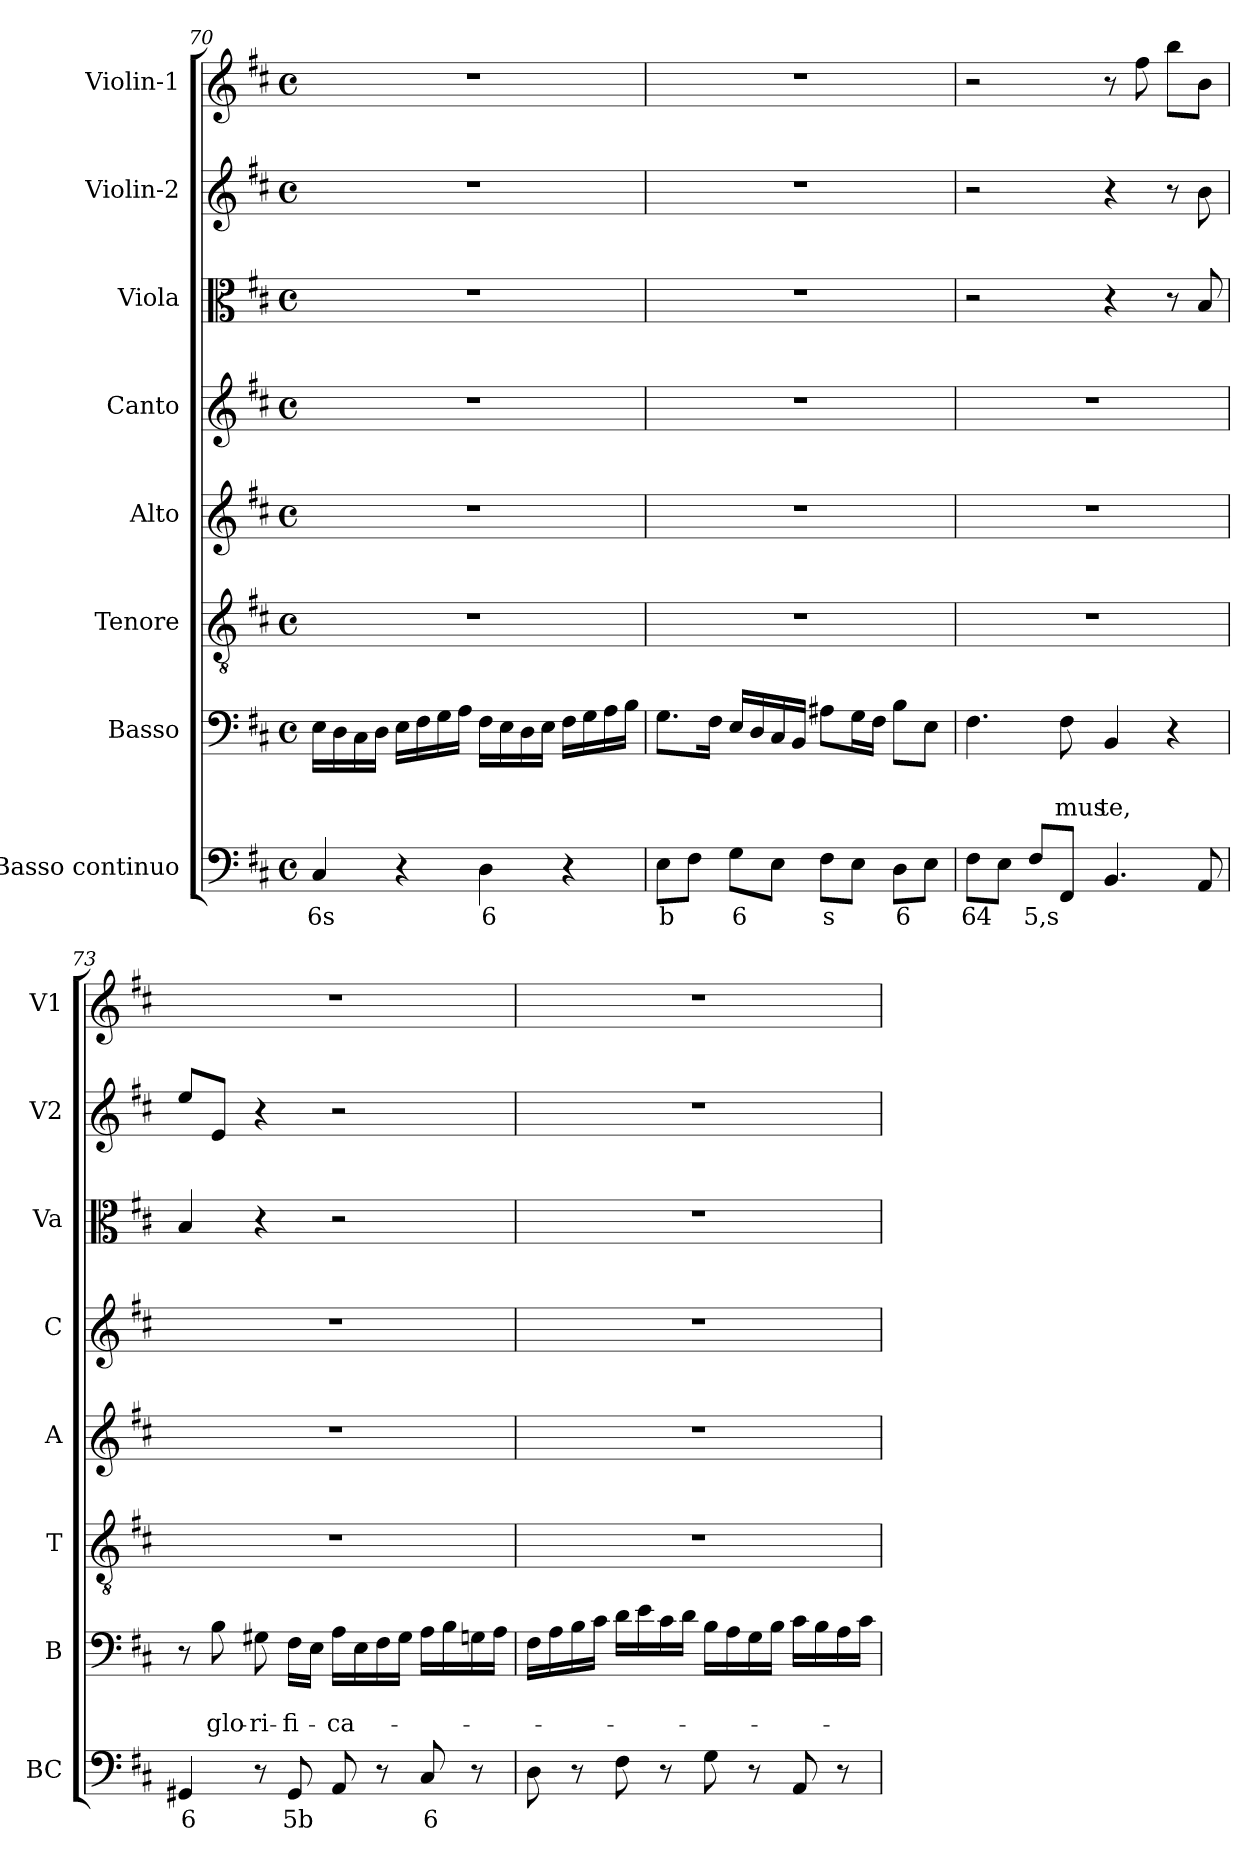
**kern	**text	**kern	**text	**text	**kern	**kern	**kern	**kern	**kern	**kern
*part8	*part8	*part7	*part7	*part7	*part6	*part5	*part4	*part3	*part2	*part1
*staff8	*staff8	*staff7	*staff7	*staff7	*staff6	*staff5	*staff4	*staff3	*staff2	*staff1
*I"Basso continuo	*	*I"Basso	*	*	*I"Tenore	*I"Alto	*I"Canto	*I"Viola	*I"Violin-2	*I"Violin-1
*I'BC	*	*I'B	*	*	*I'T	*I'A	*I'C	*I'Va	*I'V2	*I'V1
*clefF4	*	*clefF4	*	*	*clefGv2	*clefG2	*clefG2	*clefC3	*clefG2	*clefG2
*k[f#c#]	*	*k[f#c#]	*	*	*k[f#c#]	*k[f#c#]	*k[f#c#]	*k[f#c#]	*k[f#c#]	*k[f#c#]
*D:	*	*D:	*	*	*D:	*D:	*D:	*D:	*D:	*D:
*M4/4	*	*M4/4	*	*	*M4/4	*M4/4	*M4/4	*M4/4	*M4/4	*M4/4
*met(c)	*	*met(c)	*	*	*met(c)	*met(c)	*met(c)	*met(c)	*met(c)	*met(c)
=70	=70	=70	=70	=70	=70	=70	=70	=70	=70	=70
!	!LO:LY:b	!	!	!	!	!	!	!	!	!
4C#/	6s	16E\LL	.	.	1r	1r	1r	1r	1r	1r
.	.	16D\	.	.	.	.	.	.	.	.
.	.	16C#\	.	.	.	.	.	.	.	.
.	.	16D\JJ	.	.	.	.	.	.	.	.
4r	.	16E\LL	.	.	.	.	.	.	.	.
.	.	16F#\	.	.	.	.	.	.	.	.
.	.	16G\	.	.	.	.	.	.	.	.
.	.	16A\JJ	.	.	.	.	.	.	.	.
!	!LO:LY:b	!	!	!	!	!	!	!	!	!
4D\	6	16F#\LL	.	.	.	.	.	.	.	.
.	.	16E\	.	.	.	.	.	.	.	.
.	.	16D\	.	.	.	.	.	.	.	.
.	.	16E\JJ	.	.	.	.	.	.	.	.
4r	.	16F#\LL	.	.	.	.	.	.	.	.
.	.	16G\	.	.	.	.	.	.	.	.
.	.	16A\	.	.	.	.	.	.	.	.
.	.	16B\JJ	.	.	.	.	.	.	.	.
!!LO:PB:g=z
=71	=71	=71	=71	=71	=71	=71	=71	=71	=71	=71
!	!LO:LY:b	!	!	!	!	!	!	!	!	!
8E\L	b	8.G\L	.	.	1r	1r	1r	1r	1r	1r
8F#\J	.	.	.	.	.	.	.	.	.	.
.	.	16F#\Jk	.	.	.	.	.	.	.	.
!	!LO:LY:b	!	!	!	!	!	!	!	!	!
8G\L	6	16E/LL	.	.	.	.	.	.	.	.
.	.	16D/	.	.	.	.	.	.	.	.
8E\J	.	16C#/	.	.	.	.	.	.	.	.
.	.	16BB/JJ	.	.	.	.	.	.	.	.
!	!LO:LY:b	!	!	!	!	!	!	!	!	!
8F#\L	s	8A#X\L	.	.	.	.	.	.	.	.
8E\J	.	16G\L	.	.	.	.	.	.	.	.
.	.	16F#\JJ	.	.	.	.	.	.	.	.
!	!LO:LY:b	!	!	!	!	!	!	!	!	!
8D\L	6	8B\L	.	.	.	.	.	.	.	.
8E\J	.	8E\J	.	.	.	.	.	.	.	.
=72	=72	=72	=72	=72	=72	=72	=72	=72	=72	=72
!	!LO:LY:b	!	!	!	!	!	!	!	!	!
8F#\L	64	4.F#\	.	.	1r	1r	1r	2r	2r	2r
8E\J	.	.	.	.	.	.	.	.	.	.
!	!LO:LY:b	!	!	!	!	!	!	!	!	!
8F#/L	5,s	.	.	.	.	.	.	.	.	.
!	!	!	!	!LO:LY:b	!	!	!	!	!	!
8FF#/J	.	8F#\	.	-mus	.	.	.	.	.	.
!	!	!	!	!LO:LY:b	!	!	!	!	!	!
4.BB/	.	4BB/	.	te,	.	.	.	4r	4r	8r
.	.	.	.	.	.	.	.	.	.	8ff#\
.	.	4r	.	.	.	.	.	8r	8r	8bb\L
8AA/	.	.	.	.	.	.	.	8B/	8b\	8b\J
=73	=73	=73	=73	=73	=73	=73	=73	=73	=73	=73
!	!LO:LY:b	!	!	!	!	!	!	!	!	!
4GG#X/	6	8r	.	.	1r	1r	1r	4B/	8ee/L	1r
!	!	!	!	!LO:LY:b	!	!	!	!	!	!
.	.	8B\	.	glo-	.	.	.	.	8e/J	.
!	!	!	!	!LO:LY:b	!	!	!	!	!	!
8r	.	8G#X\	.	-ri-	.	.	.	4r	4r	.
!	!LO:LY:b	!	!	!LO:LY:b	!	!	!	!	!	!
8GG#/	5b	16F#\LL	.	-fi-	.	.	.	.	.	.
.	.	16E\JJ	.	.	.	.	.	.	.	.
!	!	!	!	!LO:LY:b	!	!	!	!	!	!
8AA/	.	16A\LL	.	-ca-	.	.	.	2r	2r	.
.	.	16E\	.	.	.	.	.	.	.	.
8r	.	16F#\	.	.	.	.	.	.	.	.
.	.	16G#\JJ	.	.	.	.	.	.	.	.
!	!LO:LY:b	!	!	!	!	!	!	!	!	!
8C#/	6	16A\LL	.	.	.	.	.	.	.	.
.	.	16B\	.	.	.	.	.	.	.	.
8r	.	16Gn\	.	.	.	.	.	.	.	.
.	.	16A\JJ	.	.	.	.	.	.	.	.
=74	=74	=74	=74	=74	=74	=74	=74	=74	=74	=74
8D\	.	16F#\LL	.	.	1r	1r	1r	1r	1r	1r
.	.	16A\	.	.	.	.	.	.	.	.
8r	.	16B\	.	.	.	.	.	.	.	.
.	.	16c#\JJ	.	.	.	.	.	.	.	.
8F#\	.	16d\LL	.	.	.	.	.	.	.	.
.	.	16e\	.	.	.	.	.	.	.	.
8r	.	16c#\	.	.	.	.	.	.	.	.
.	.	16d\JJ	.	.	.	.	.	.	.	.
8G\	.	16B\LL	.	.	.	.	.	.	.	.
.	.	16A\	.	.	.	.	.	.	.	.
8r	.	16G\	.	.	.	.	.	.	.	.
.	.	16B\JJ	.	.	.	.	.	.	.	.
8AA/	.	16c#\LL	.	.	.	.	.	.	.	.
.	.	16B\	.	.	.	.	.	.	.	.
8r	.	16A\	.	.	.	.	.	.	.	.
.	.	16c#\JJ	.	.	.	.	.	.	.	.
=	=	=	=	=	=	=	=	=	=	=
*-	*-	*-	*-	*-	*-	*-	*-	*-	*-	*-
